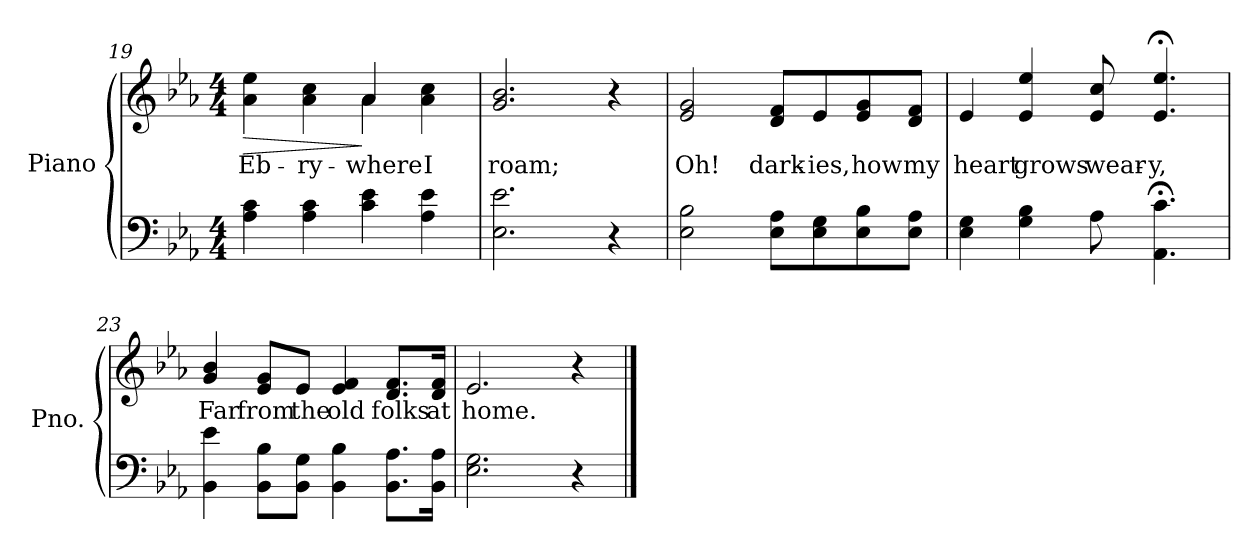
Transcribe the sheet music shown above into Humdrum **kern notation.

**kern	**kern	**text	**dynam
*part1	*part1	*part1	*part1
*staff2	*staff1	*staff1	*staff1/2
*I"Piano	*	*	*
*I'Pno.	*	*	*
*clefF4	*clefG2	*	*
*k[b-e-a-]	*k[b-e-a-]	*	*
*E-:	*E-:	*	*
*M4/4	*M4/4	*	*
=19	=19	=19	=19
!	!	!LO:LY:b:color=#000000	!LO:HP:b
*	*^	*	*
4A-i\ 4ci	4a-i\ 4ee-i	2ryy	Eb-	>
!	!	!	!LO:LY:b:color=#000000	!
4A-i\ 4ci	4a-i\ 4cci	.	-ry-	.
!	!	!	!LO:LY:b:color=#000000	!
4ci\ 4e-i	4a-i/	4a-i\	-where	]
!	!	!	!LO:LY:b:color=#000000	!
4A-i\ 4e-i	4a-i\ 4cci	4ryy	I	.
*	*v	*v	*	*
=20	=20	=20	=20
*	*^	*	*
!	!	!	!LO:LY:b:color=#000000	!
*	*v	*v	*	*
2.E-i\ 2.e-i	2.gi/ 2.b-i	roam;	.
4r	4r	.	.
!!LO:LB:g=z
=21	=21	=21	=21
!	!	!LO:LY:b:color=#000000	!
2E-i\ 2B-i	2e-i/ 2gi	Oh!	.
!	!	!LO:LY:b:color=#000000	!
8E-i\ 8A-iL	8di/ 8fiL	dark-	.
!	!	!LO:LY:b:color=#000000	!
8E-i\ 8Gi	8e-i/	-ies,	.
!	!	!LO:LY:b:color=#000000	!
8E-i\ 8B-i	8e-i/ 8gi	how	.
!	!	!LO:LY:b:color=#000000	!
8E-i\ 8A-iJ	8di/ 8fiJ	my	.
=22	=22	=22	=22
!	!	!LO:LY:b:color=#000000	!
4E-i\ 4Gi	4e-i/	heart	.
!	!	!LO:LY:b:color=#000000	!
4Gi\ 4B-i	4e-i/ 4ee-i	grows	.
!	!	!LO:LY:b:color=#000000	!
8A-i\	8e-i/ 8cci	wear-	.
!	!	!LO:LY:b:color=#000000	!
4.AA-i\; 4.ci;	4.e-i/; 4.ee-i;	-y,	.
=23	=23	=23	=23
!	!	!LO:LY:b:color=#000000	!
4BB-i\ 4e-i	4gi/ 4b-i	Far	.
!	!	!LO:LY:b:color=#000000	!
8BB-i\ 8B-iL	8e-i/ 8giL	from	.
!	!	!LO:LY:b:color=#000000	!
8BB-i\ 8GiJ	8e-i/J	the	.
!	!	!LO:LY:b:color=#000000	!
4BB-i\ 4B-i	4e-i/ 4fi	old	.
!	!	!LO:LY:b:color=#000000	!
8.BB-i\ 8.A-iL	8.di/ 8.fiL	folks	.
!	!	!LO:LY:b:color=#000000	!
16BB-i\ 16A-iJk	16di/ 16fiJk	at	.
=24	=24	=24	=24
!	!	!LO:LY:b:color=#000000	!
2.E-i\ 2.Gi	2.e-i/	home.	.
4r	4r	.	.
==	==	==	==
*-	*-	*-	*-
